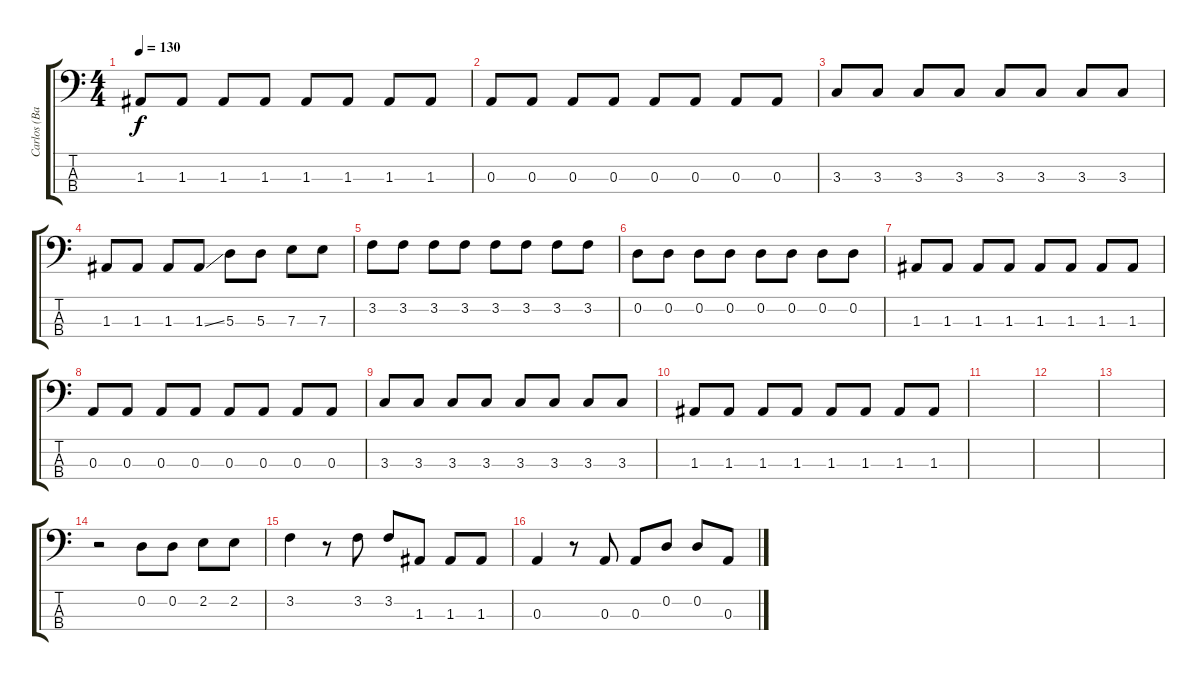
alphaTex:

\track ("Carlos (Bass)" "Carlos (Ba") {instrument electricbasspick}
\staff {score tabs}
\tuning (G2 D2 A1 E1) {hide}
\ts (4 4)
\tempo 130
\clef f4
\ks c
1.3.8{dy f} 1.3.8 1.3.8 1.3.8 1.3.8 1.3.8 1.3.8 1.3.8 |
0.3.8 0.3.8 0.3.8 0.3.8 0.3.8 0.3.8 0.3.8 0.3.8 |
3.3.8 3.3.8 3.3.8 3.3.8 3.3.8 3.3.8 3.3.8 3.3.8 |
1.3.8 1.3.8 1.3.8 1.3{ss}.8 5.3.8 5.3.8 7.3.8 7.3.8 |
3.2.8 3.2.8 3.2.8 3.2.8 3.2.8 3.2.8 3.2.8 3.2.8 |
0.2.8 0.2.8 0.2.8 0.2.8 0.2.8 0.2.8 0.2.8 0.2.8 |
1.3.8 1.3.8 1.3.8 1.3.8 1.3.8 1.3.8 1.3.8 1.3.8 |
0.3.8 0.3.8 0.3.8 0.3.8 0.3.8 0.3.8 0.3.8 0.3.8 |
3.3.8 3.3.8 3.3.8 3.3.8 3.3.8 3.3.8 3.3.8 3.3.8 |
1.3.8 1.3.8 1.3.8 1.3.8 1.3.8 1.3.8 1.3.8 1.3.8 |
|
|
|
r.2 0.2.8 0.2.8 2.2.8 2.2.8 |
3.2.4 r.8 3.2.8 3.2.8 1.3.8 1.3.8 1.3.8 |
0.3.4 r.8 0.3.8 0.3.8 0.2.8 0.2.8 0.3.8
